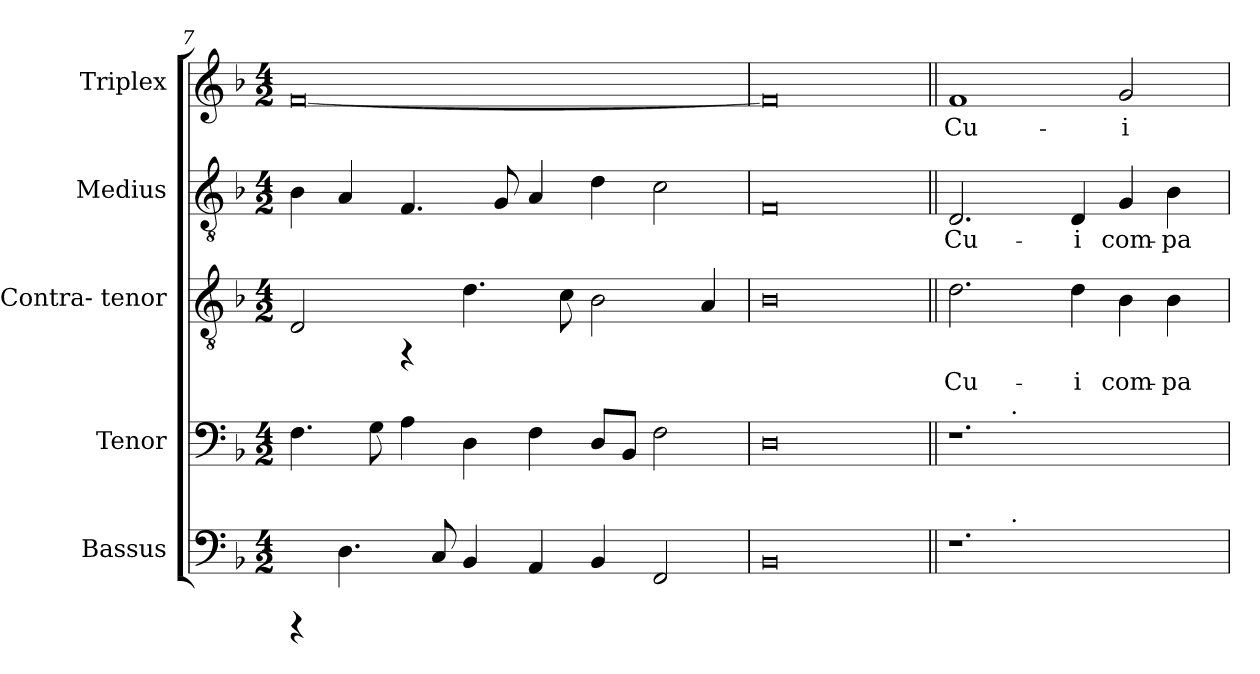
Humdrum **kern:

**kern	**text	**kern	**text	**kern	**text	**kern	**text	**kern	**text
*part5	*part5	*part4	*part4	*part3	*part3	*part2	*part2	*part1	*part1
*staff5	*staff5	*staff4	*staff4	*staff3	*staff3	*staff2	*staff2	*staff1	*staff1
*I"Bassus	*	*I"Tenor	*	*I"Contra-  tenor	*	*I"Medius	*	*I"Triplex	*
*I'B	*	*I'T	*	*I'Ct	*	*I'M	*	*I'Tr	*
*clefF4	*	*clefF4	*	*clefGv2	*	*clefGv2	*	*clefG2	*
*k[b-]	*	*k[b-]	*	*k[b-]	*	*k[b-]	*	*k[b-]	*
*F:	*	*F:	*	*F:	*	*F:	*	*F:	*
*M4/2	*	*M4/2	*	*M4/2	*	*M4/2	*	*M4/2	*
=7	=7	=7	=7	=7	=7	=7	=7	=7	=7
!	!	!	!LO:LY:b:cj	!	!LO:LY:b:cj	!	!LO:LY:b:cj	!	!LO:LY:b:cj
4rCCC	.	4.F\	.	2D/	.	4B-\	.	[<0f	.
!	!LO:LY:b:cj	!	!	!	!	!	!LO:LY:b:cj	!	!
4.D\	.	.	.	.	.	4A/	.	.	.
!	!	!	!LO:LY:b:cj	!	!	!	!	!	!
.	.	8G\	.	.	.	.	.	.	.
!	!	!	!LO:LY:b:cj	!	!	!	!LO:LY:b:cj	!	!
.	.	4A\	.	4rFF	.	4.F/	.	.	.
!	!LO:LY:b:cj	!	!	!	!	!	!	!	!
8C/	.	.	.	.	.	.	.	.	.
!	!LO:LY:b:cj	!	!LO:LY:b:cj	!	!LO:LY:b:cj	!	!	!	!
4BB-/	.	4D\	.	4.d\	.	.	.	.	.
!	!	!	!	!	!	!	!LO:LY:b:cj	!	!
.	.	.	.	.	.	8G/	.	.	.
!	!LO:LY:b:cj	!	!LO:LY:b:cj	!	!	!	!LO:LY:b:cj	!	!
4AA/	.	4F\	.	.	.	4A/	.	.	.
!	!	!	!	!	!LO:LY:b:cj	!	!	!	!
.	.	.	.	8c\	.	.	.	.	.
!	!LO:LY:b:cj	!	!LO:LY:b:cj	!	!LO:LY:b:cj	!	!LO:LY:b:cj	!	!
4BB-/	.	8D/L	.	2B-\	.	4d\	.	.	.
!	!	!	!LO:LY:b:cj	!	!	!	!	!	!
.	.	8BB-/J	.	.	.	.	.	.	.
!	!LO:LY:b:cj	!	!LO:LY:b:cj	!	!	!	!LO:LY:b:cj	!	!
2FF/	.	2F\	.	.	.	2c\	.	.	.
!	!	!	!	!	!LO:LY:b:cj	!	!	!	!
.	.	.	.	4A/	.	.	.	.	.
=8	=8	=8	=8	=8	=8	=8	=8	=8	=8
!	!LO:LY:b:cj	!	!LO:LY:b:cj	!	!LO:LY:b:cj	!	!LO:LY:b:cj	!	!LO:LY:b:cj
0BB-	.	0D	.	0B-	.	0F	.	0f]	.
=9||	=9||	=9||	=9||	=9||	=9||	=9||	=9||	=9||	=9||
!	!	!	!	!	!LO:LY:b:cj	!	!LO:LY:b:cj	!	!LO:LY:b:cj
*^	*	*^	*	*	*	*	*	*	*
1.r	4.ryy	.	1.r	4.ryy	.	2.d\	Cu-	2.D/	Cu-	1f	Cu-
!	!	!	!	!LO:TX:a:t=.	!	!	!	!	!	!	!
!	!LO:TX:a:t=.	!	!	!	!	!	!	!	!	!	!
.	1ryy	.	.	1ryy	.	.	.	.	.	.	.
!	!	!	!	!	!	!	!LO:LY:b:cj	!	!LO:LY:b:cj	!	!
.	.	.	.	.	.	4d\	-i	4D/	-i	.	.
!	!	!	!	!	!	!	!LO:LY:b:cj	!	!LO:LY:b:cj	!	!LO:LY:b:cj
.	.	.	.	.	.	4B-\	com-	4G/	com-	2g/	-i
!	!	!	!	!	!	!	!LO:LY:b:cj	!	!LO:LY:b:cj	!	!
.	.	.	.	.	.	4B-\	-pa-	4B-\	-pa-	.	.
.	8ryy	.	.	8ryy	.	.	.	.	.	.	.
*v	*v	*	*	*	*	*	*	*	*	*	*
*	*	*v	*v	*	*	*	*	*	*	*
=	=	=	=	=	=	=	=	=	=
*-	*-	*-	*-	*-	*-	*-	*-	*-	*-
